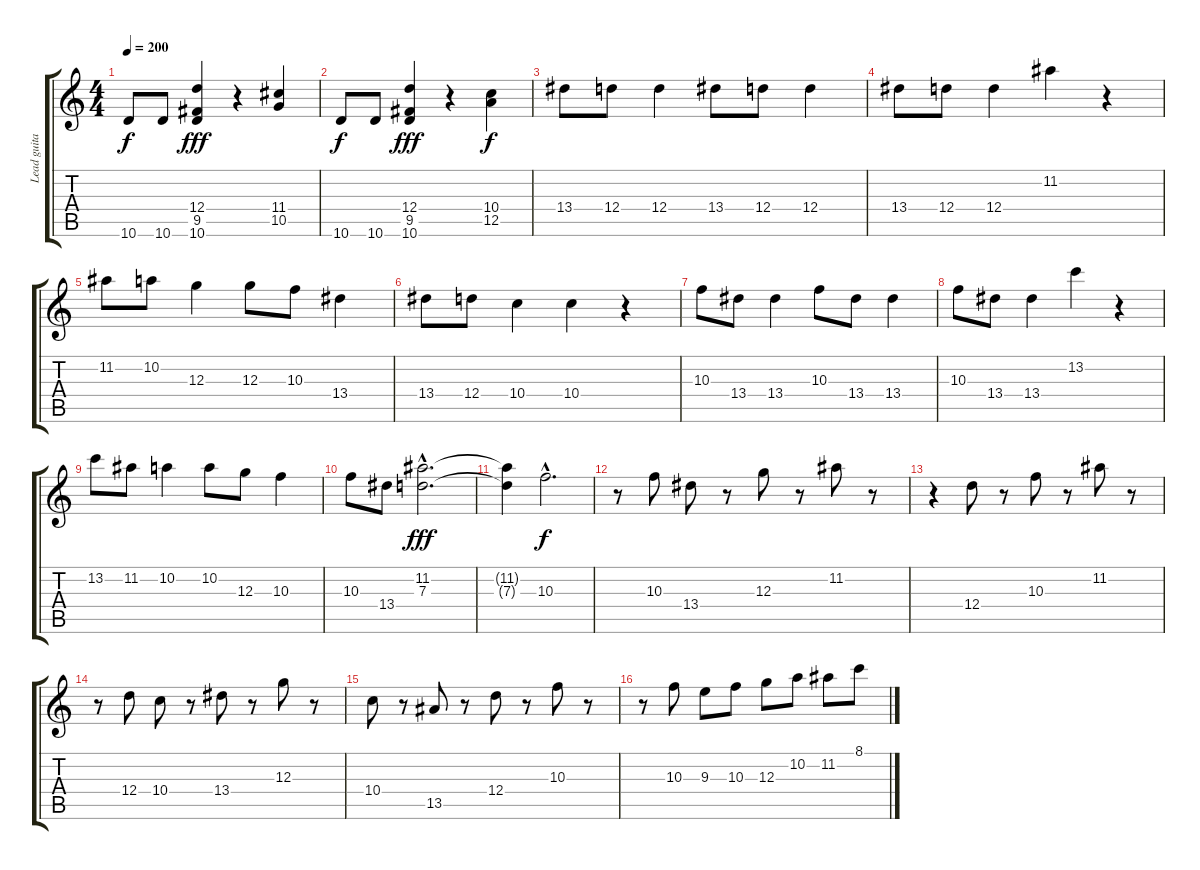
\track ("Lead guitar " "Lead guita") {instrument distortionguitar}
\staff {score tabs}
\tuning (E4 B3 G3 D3 A2 E2) {hide}
\ts (4 4)
\tempo 200
\clef g2
\ks c
10.6.8{dy f} 10.6.8 (12.4 9.5 10.6).4{dy fff} r.4 (11.4 10.5).4 |
10.6.8{dy f} 10.6.8 (12.4 9.5 10.6).4{dy fff} r.4 (10.4 12.5).4{dy f} |
13.4.8 12.4.8 12.4.4 13.4.8 12.4.8 12.4.4 |
13.4.8 12.4.8 12.4.4 11.2.4 r.4 |
11.2.8 10.2.8 12.3.4 12.3.8 10.3.8 13.4.4 |
13.4.8 12.4.8 10.4.4 10.4.4 r.4 |
10.3.8 13.4.8 13.4.4 10.3.8 13.4.8 13.4.4 |
10.3.8 13.4.8 13.4.4 13.2.4 r.4 |
13.2.8 11.2.8 10.2.4 10.2.8 12.3.8 10.3.4 |
10.3.8 13.4.8 (11.2{hac} 7.3{hac}).2{d dy fff} |
(11.2{t} 7.3{t}).4 10.3{hac}.2{d dy f} |
r.8 10.3.8 13.4.8 r.8 12.3.8 r.8 11.2.8 r.8 |
r.4 12.4.8 r.8 10.3.8 r.8 11.2.8 r.8 |
r.8 12.4.8 10.4.8 r.8 13.4.8 r.8 12.3.8 r.8 |
10.4.8 r.8 13.5.8 r.8 12.4.8 r.8 10.3.8 r.8 |
r.8 10.3.8 9.3.8 10.3.8 12.3.8 10.2.8 11.2.8 8.1.8
